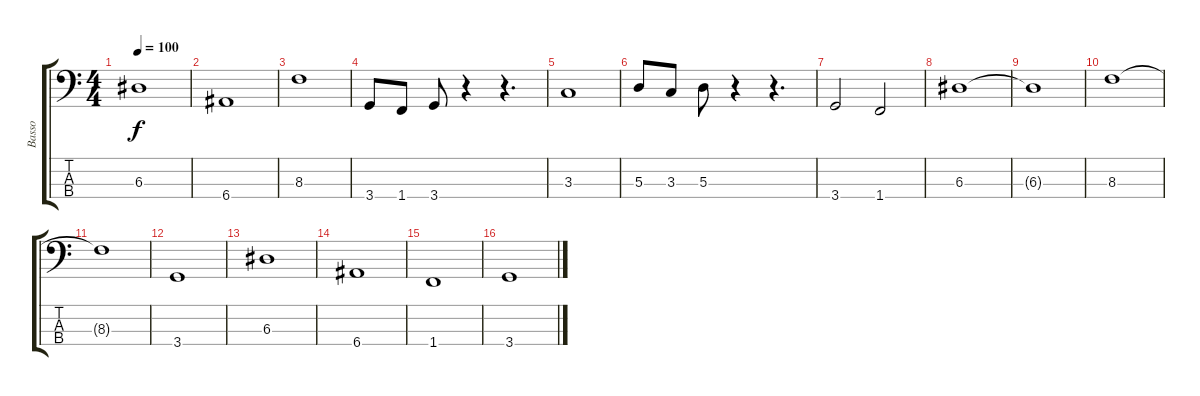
\track ("Basso" "Basso") {instrument fretlessbass}
\staff {score tabs}
\tuning (G2 D2 A1 E1) {hide}
\ts (4 4)
\tempo 100
\clef f4
\ks c
6.3.1{dy f} |
6.4.1 |
8.3.1 |
3.4.8 1.4.8 3.4.8 r.4 r.4{d} |
3.3.1 |
5.3.8 3.3.8 5.3.8 r.4 r.4{d} |
3.4.2 1.4.2 |
6.3.1 |
6.3{t}.1 |
8.3.1 |
8.3{t}.1 |
3.4.1 |
6.3.1 |
6.4.1 |
1.4.1 |
3.4.1
